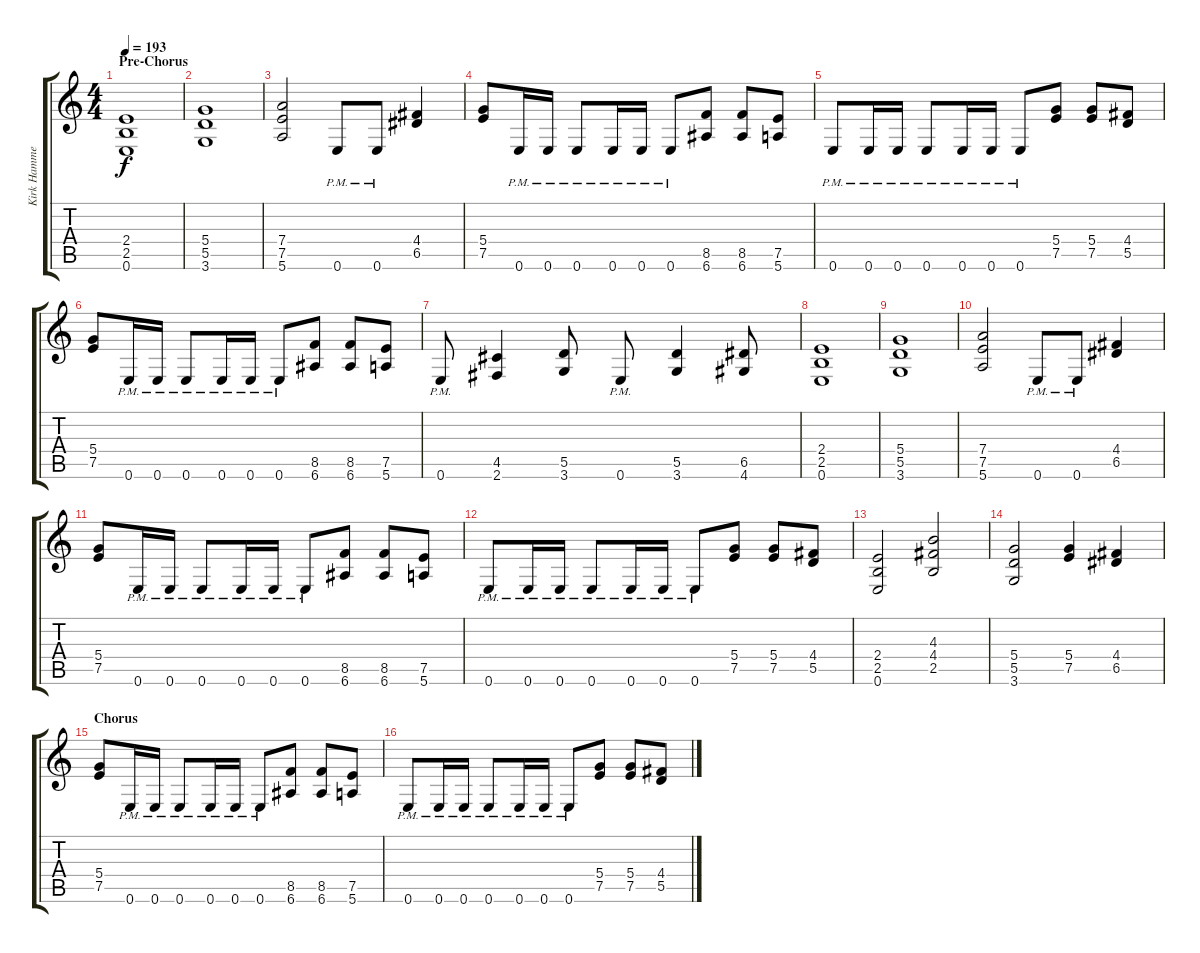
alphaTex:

\track ("Kirk Hammett - Lead Guitar" "Kirk Hamme") {instrument distortionguitar}
\staff {score tabs}
\tuning (E4 B3 G3 D3 A2 E2) {hide}
\ts (4 4)
\section ("" "Pre-Chorus")
\tempo 193
\clef g2
\ks c
(2.4 2.5 0.6).1{dy f} |
(5.4 5.5 3.6).1 |
(7.4 7.5 5.6).2 0.6{pm}.8 0.6{pm}.8 (4.4 6.5).4 |
(5.4 7.5).8 0.6{pm}.16 0.6{pm}.16 0.6{pm}.8 0.6{pm}.16 0.6{pm}.16 0.6{pm}.8 (8.5 6.6).8 (8.5 6.6).8 (7.5 5.6).8 |
0.6{pm}.8 0.6{pm}.16 0.6{pm}.16 0.6{pm}.8 0.6{pm}.16 0.6{pm}.16 0.6{pm}.8 (5.4 7.5).8 (5.4 7.5).8 (4.4 5.5).8 |
(5.4 7.5).8 0.6{pm}.16 0.6{pm}.16 0.6{pm}.8 0.6{pm}.16 0.6{pm}.16 0.6{pm}.8 (8.5 6.6).8 (8.5 6.6).8 (7.5 5.6).8 |
0.6{pm}.8 (4.5 2.6).4 (5.5 3.6).8 0.6{pm}.8 (5.5 3.6).4 (6.5 4.6).8 |
(2.4 2.5 0.6).1 |
(5.4 5.5 3.6).1 |
(7.4 7.5 5.6).2 0.6{pm}.8 0.6{pm}.8 (4.4 6.5).4 |
(5.4 7.5).8 0.6{pm}.16 0.6{pm}.16 0.6{pm}.8 0.6{pm}.16 0.6{pm}.16 0.6{pm}.8 (8.5 6.6).8 (8.5 6.6).8 (7.5 5.6).8 |
0.6{pm}.8 0.6{pm}.16 0.6{pm}.16 0.6{pm}.8 0.6{pm}.16 0.6{pm}.16 0.6{pm}.8 (5.4 7.5).8 (5.4 7.5).8 (4.4 5.5).8 |
(2.4 2.5 0.6).2 (4.3 4.4 2.5).2 |
(5.4 5.5 3.6).2 (5.4 7.5).4 (4.4 6.5).4 |
\section ("" "Chorus")
(5.4 7.5).8 0.6{pm}.16 0.6{pm}.16 0.6{pm}.8 0.6{pm}.16 0.6{pm}.16 0.6{pm}.8 (8.5 6.6).8 (8.5 6.6).8 (7.5 5.6).8 |
0.6{pm}.8 0.6{pm}.16 0.6{pm}.16 0.6{pm}.8 0.6{pm}.16 0.6{pm}.16 0.6{pm}.8 (5.4 7.5).8 (5.4 7.5).8 (4.4 5.5).8
